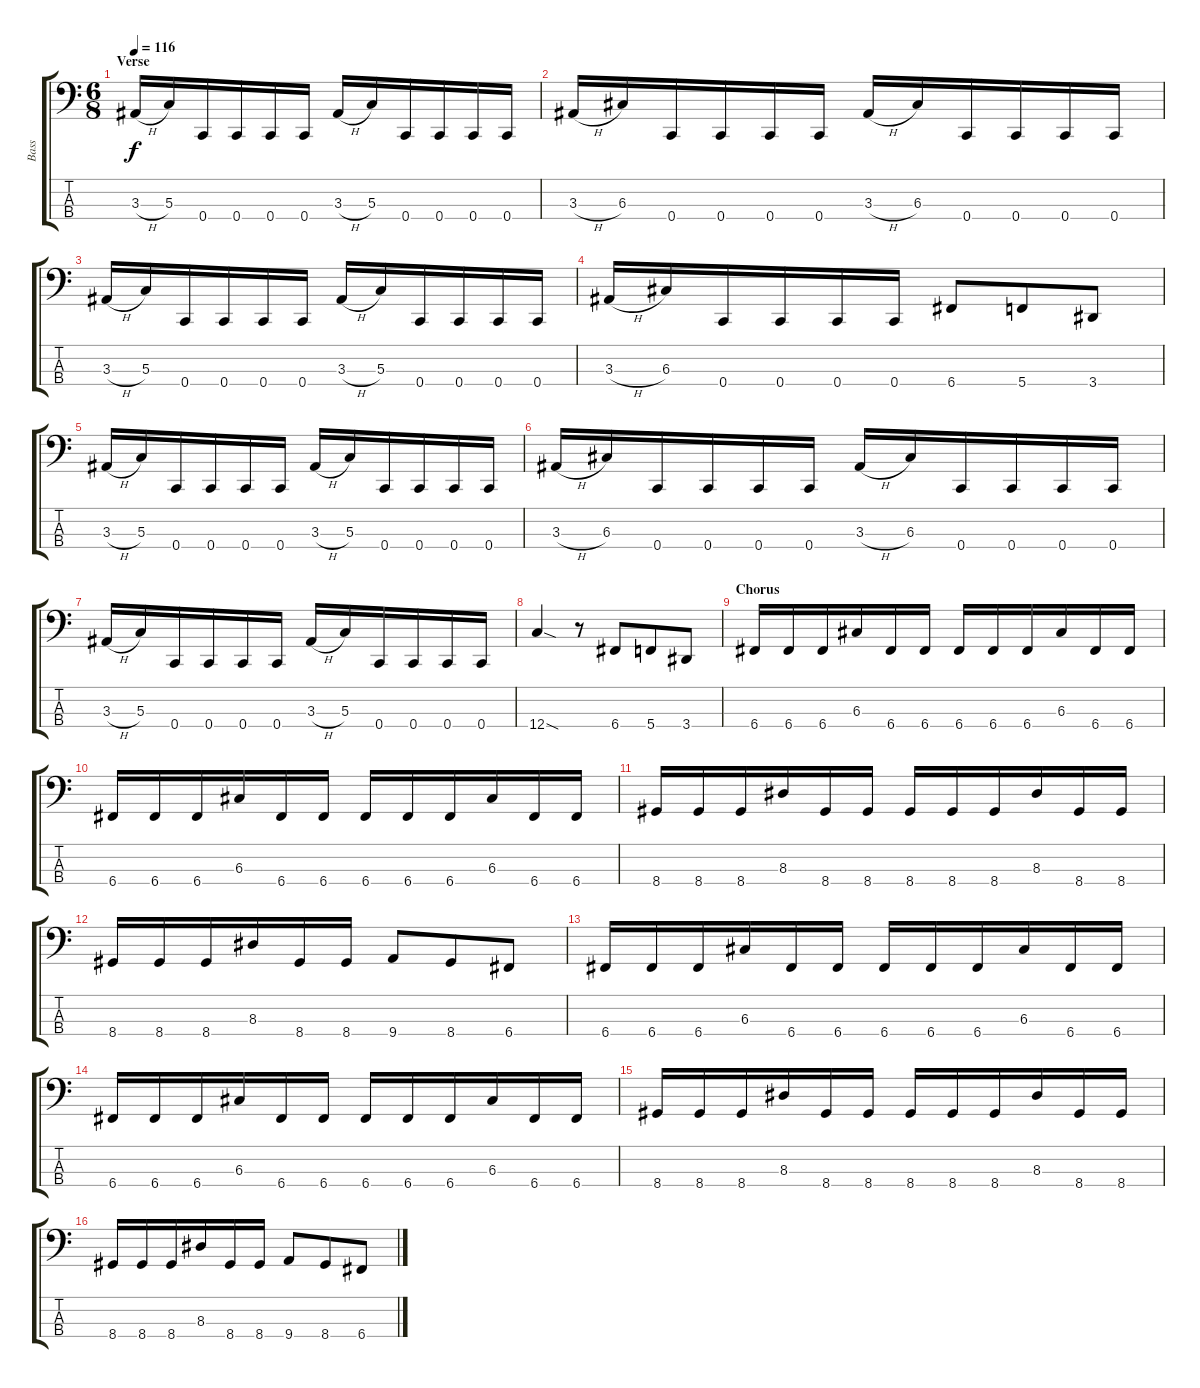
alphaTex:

\track ("Bass" "Bass") {instrument electricbassfinger}
\staff {score tabs}
\tuning (F2 C2 G1 C1) {hide}
\ts (6 8)
\section ("" "Verse")
\tempo 116
\clef f4
\ks c
3.3{h}.16{dy f} 5.3.16 0.4.16 0.4.16 0.4.16 0.4.16 3.3{h}.16 5.3.16 0.4.16 0.4.16 0.4.16 0.4.16 |
3.3{h}.16 6.3.16 0.4.16 0.4.16 0.4.16 0.4.16 3.3{h}.16 6.3.16 0.4.16 0.4.16 0.4.16 0.4.16 |
3.3{h}.16 5.3.16 0.4.16 0.4.16 0.4.16 0.4.16 3.3{h}.16 5.3.16 0.4.16 0.4.16 0.4.16 0.4.16 |
3.3{h}.16 6.3.16 0.4.16 0.4.16 0.4.16 0.4.16 6.4.8 5.4.8 3.4.8 |
3.3{h}.16 5.3.16 0.4.16 0.4.16 0.4.16 0.4.16 3.3{h}.16 5.3.16 0.4.16 0.4.16 0.4.16 0.4.16 |
3.3{h}.16 6.3.16 0.4.16 0.4.16 0.4.16 0.4.16 3.3{h}.16 6.3.16 0.4.16 0.4.16 0.4.16 0.4.16 |
3.3{h}.16 5.3.16 0.4.16 0.4.16 0.4.16 0.4.16 3.3{h}.16 5.3.16 0.4.16 0.4.16 0.4.16 0.4.16 |
12.4{sod}.4 r.8 6.4.8 5.4.8 3.4.8 |
\section ("" "Chorus")
6.4.16 6.4.16 6.4.16 6.3.16 6.4.16 6.4.16 6.4.16 6.4.16 6.4.16 6.3.16 6.4.16 6.4.16 |
6.4.16 6.4.16 6.4.16 6.3.16 6.4.16 6.4.16 6.4.16 6.4.16 6.4.16 6.3.16 6.4.16 6.4.16 |
8.4.16 8.4.16 8.4.16 8.3.16 8.4.16 8.4.16 8.4.16 8.4.16 8.4.16 8.3.16 8.4.16 8.4.16 |
8.4.16 8.4.16 8.4.16 8.3.16 8.4.16 8.4.16 9.4.8 8.4.8 6.4.8 |
6.4.16 6.4.16 6.4.16 6.3.16 6.4.16 6.4.16 6.4.16 6.4.16 6.4.16 6.3.16 6.4.16 6.4.16 |
6.4.16 6.4.16 6.4.16 6.3.16 6.4.16 6.4.16 6.4.16 6.4.16 6.4.16 6.3.16 6.4.16 6.4.16 |
8.4.16 8.4.16 8.4.16 8.3.16 8.4.16 8.4.16 8.4.16 8.4.16 8.4.16 8.3.16 8.4.16 8.4.16 |
8.4.16 8.4.16 8.4.16 8.3.16 8.4.16 8.4.16 9.4.8 8.4.8 6.4.8
